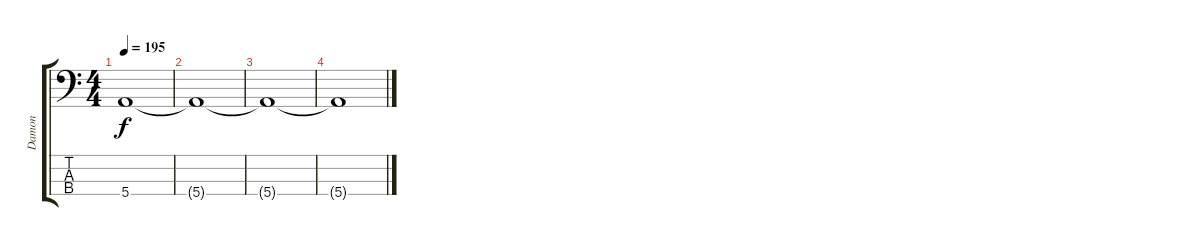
\track ("Damon" "Damon") {instrument acousticbass}
\staff {score tabs}
\tuning (G2 D2 A1 E1) {hide}
\ts (4 4)
\tempo 195
\clef f4
\ks c
5.4{t}.1{dy f} |
5.4{t}.1 |
5.4{t}.1 |
5.4{t}.1
